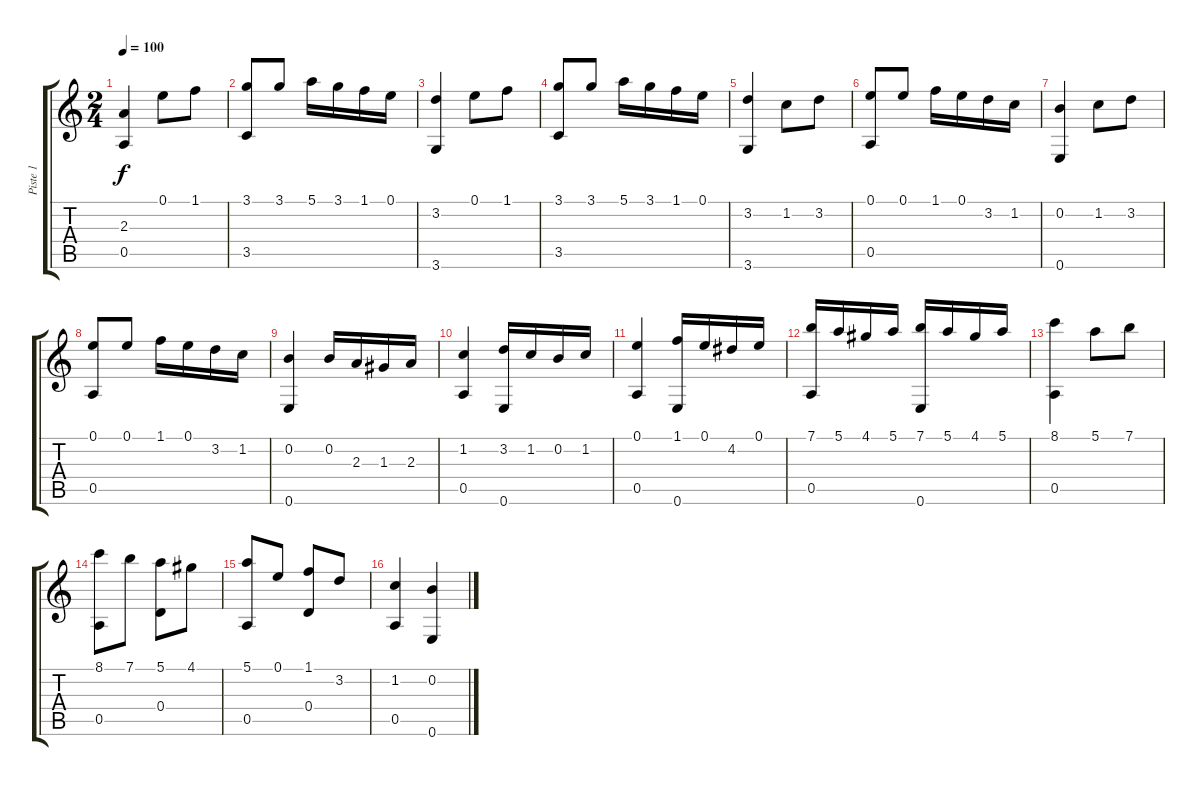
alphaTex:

\track ("Piste 1" "Piste 1") {instrument acousticguitarnylon}
\staff {score tabs}
\tuning (E4 B3 G3 D3 A2 E2) {hide}
\ts (2 4)
\tempo 100
\clef g2
\ks c
(2.3 0.5).4{dy f} 0.1.8 1.1.8 |
(3.1 3.5).8 3.1.8 5.1.16 3.1.16 1.1.16 0.1.16 |
(3.2 3.6).4 0.1.8 1.1.8 |
(3.1 3.5).8 3.1.8 5.1.16 3.1.16 1.1.16 0.1.16 |
(3.2 3.6).4 1.2.8 3.2.8 |
(0.1 0.5).8 0.1.8 1.1.16 0.1.16 3.2.16 1.2.16 |
(0.2 0.6).4 1.2.8 3.2.8 |
(0.1 0.5).8 0.1.8 1.1.16 0.1.16 3.2.16 1.2.16 |
(0.2 0.6).4 0.2.16 2.3.16 1.3.16 2.3.16 |
(1.2 0.5).4 (3.2 0.6).16 1.2.16 0.2.16 1.2.16 |
(0.1 0.5).4 (1.1 0.6).16 0.1.16 4.2.16 0.1.16 |
(7.1 0.5).16 5.1.16 4.1.16 5.1.16 (7.1 0.6).16 5.1.16 4.1.16 5.1.16 |
(8.1 0.5).4 5.1.8 7.1.8 |
(8.1 0.5).8 7.1.8 (5.1 0.4).8 4.1.8 |
(5.1 0.5).8 0.1.8 (1.1 0.4).8 3.2.8 |
(1.2 0.5).4 (0.2 0.6).4
